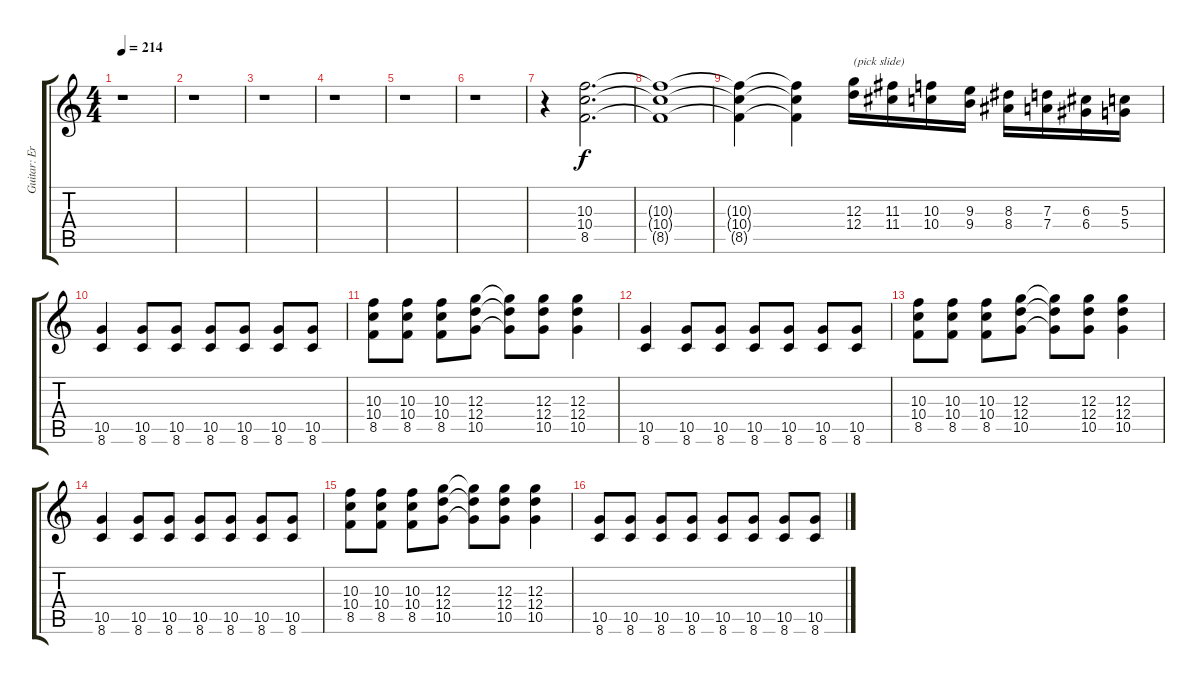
\track ("Guitar: Eric Melvin" "Guitar: Er") {instrument distortionguitar}
\staff {score tabs}
\tuning (E4 B3 G3 D3 A2 E2) {hide}
\ts (4 4)
\tempo 214
\clef g2
\ks c
r.1{dy f} |
r.1 |
r.1 |
r.1 |
r.1 |
r.1 |
r.4 (10.3 10.4 8.5).2{d} |
(10.3{t} 10.4{t} 8.5{t}).1 |
(10.3{t} 10.4{t} 8.5{t}).4 (10.3{t} 10.4{t} 8.5{t}).4 (12.3 12.4).16{txt "(pick slide)"} (11.3 11.4).16 (10.3 10.4).16 (9.3 9.4).16 (8.3 8.4).16 (7.3 7.4).16 (6.3 6.4).16 (5.3 5.4).16 |
(10.5 8.6).4 (10.5 8.6).8 (10.5 8.6).8 (10.5 8.6).8 (10.5 8.6).8 (10.5 8.6).8 (10.5 8.6).8 |
(10.3 10.4 8.5).8 (10.3 10.4 8.5).8 (10.3 10.4 8.5).8 (12.3 12.4 10.5).8 (12.3{t} 12.4{t} 10.5{t}).8 (12.3 12.4 10.5).8 (12.3 12.4 10.5).4 |
(10.5 8.6).4 (10.5 8.6).8 (10.5 8.6).8 (10.5 8.6).8 (10.5 8.6).8 (10.5 8.6).8 (10.5 8.6).8 |
(10.3 10.4 8.5).8 (10.3 10.4 8.5).8 (10.3 10.4 8.5).8 (12.3 12.4 10.5).8 (12.3{t} 12.4{t} 10.5{t}).8 (12.3 12.4 10.5).8 (12.3 12.4 10.5).4 |
(10.5 8.6).4 (10.5 8.6).8 (10.5 8.6).8 (10.5 8.6).8 (10.5 8.6).8 (10.5 8.6).8 (10.5 8.6).8 |
(10.3 10.4 8.5).8 (10.3 10.4 8.5).8 (10.3 10.4 8.5).8 (12.3 12.4 10.5).8 (12.3{t} 12.4{t} 10.5{t}).8 (12.3 12.4 10.5).8 (12.3 12.4 10.5).4 |
(10.5 8.6).8 (10.5 8.6).8 (10.5 8.6).8 (10.5 8.6).8 (10.5 8.6).8 (10.5 8.6).8 (10.5 8.6).8 (10.5 8.6).8
